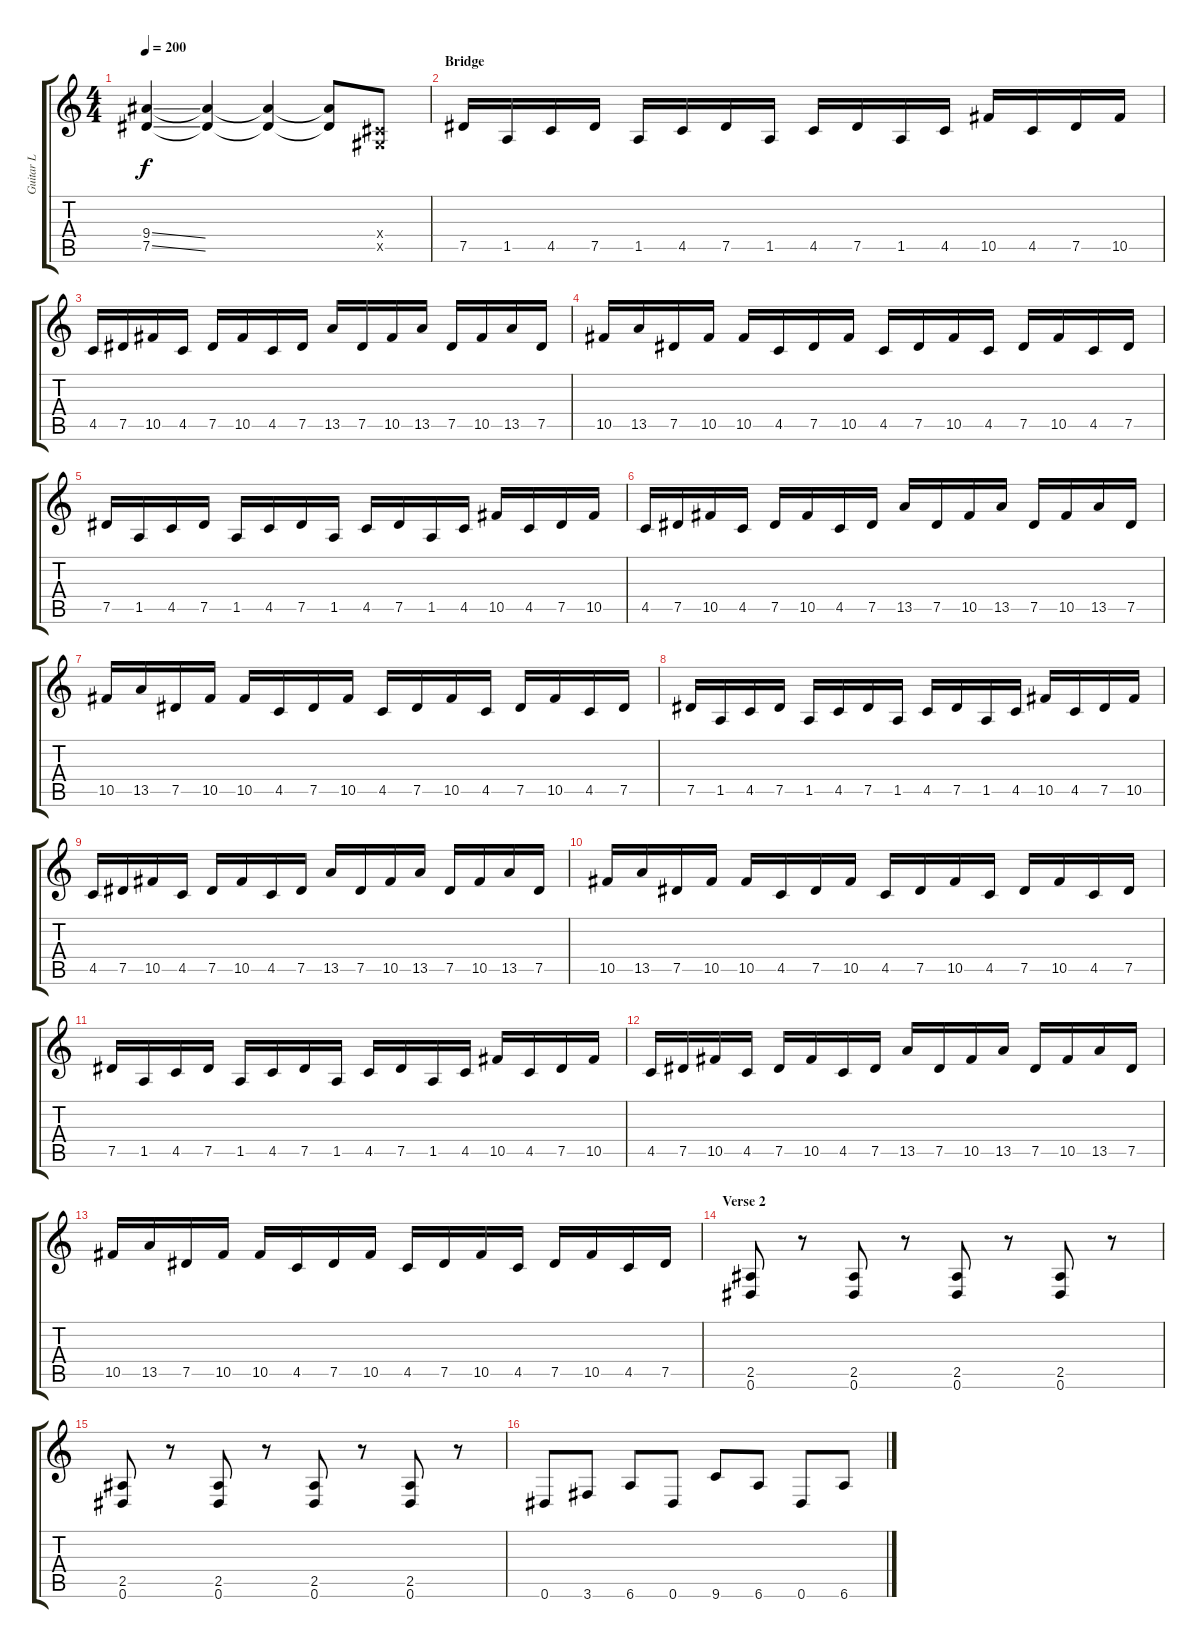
\track ("Guitar L" "Guitar L") {instrument distortionguitar}
\staff {score tabs}
\tuning (Eb4 Bb3 Gb3 Db3 Ab2 Eb2) {hide}
\ts (4 4)
\tempo 200
\clef g2
\ks c
(9.4{ss} 7.5{ss}).4{dy f} (9.4{t} 7.5{t}).4 (9.4{t} 7.5{t}).4 (9.4{t} 7.5{t}).8 (0.4{x} 0.5{x}).8 |
\section ("" "Bridge")
7.5.16 1.5.16 4.5.16 7.5.16 1.5.16 4.5.16 7.5.16 1.5.16 4.5.16 7.5.16 1.5.16 4.5.16 10.5.16 4.5.16 7.5.16 10.5.16 |
4.5.16 7.5.16 10.5.16 4.5.16 7.5.16 10.5.16 4.5.16 7.5.16 13.5.16 7.5.16 10.5.16 13.5.16 7.5.16 10.5.16 13.5.16 7.5.16 |
10.5.16 13.5.16 7.5.16 10.5.16 10.5.16 4.5.16 7.5.16 10.5.16 4.5.16 7.5.16 10.5.16 4.5.16 7.5.16 10.5.16 4.5.16 7.5.16 |
7.5.16 1.5.16 4.5.16 7.5.16 1.5.16 4.5.16 7.5.16 1.5.16 4.5.16 7.5.16 1.5.16 4.5.16 10.5.16 4.5.16 7.5.16 10.5.16 |
4.5.16 7.5.16 10.5.16 4.5.16 7.5.16 10.5.16 4.5.16 7.5.16 13.5.16 7.5.16 10.5.16 13.5.16 7.5.16 10.5.16 13.5.16 7.5.16 |
10.5.16 13.5.16 7.5.16 10.5.16 10.5.16 4.5.16 7.5.16 10.5.16 4.5.16 7.5.16 10.5.16 4.5.16 7.5.16 10.5.16 4.5.16 7.5.16 |
7.5.16 1.5.16 4.5.16 7.5.16 1.5.16 4.5.16 7.5.16 1.5.16 4.5.16 7.5.16 1.5.16 4.5.16 10.5.16 4.5.16 7.5.16 10.5.16 |
4.5.16 7.5.16 10.5.16 4.5.16 7.5.16 10.5.16 4.5.16 7.5.16 13.5.16 7.5.16 10.5.16 13.5.16 7.5.16 10.5.16 13.5.16 7.5.16 |
10.5.16 13.5.16 7.5.16 10.5.16 10.5.16 4.5.16 7.5.16 10.5.16 4.5.16 7.5.16 10.5.16 4.5.16 7.5.16 10.5.16 4.5.16 7.5.16 |
7.5.16 1.5.16 4.5.16 7.5.16 1.5.16 4.5.16 7.5.16 1.5.16 4.5.16 7.5.16 1.5.16 4.5.16 10.5.16 4.5.16 7.5.16 10.5.16 |
4.5.16 7.5.16 10.5.16 4.5.16 7.5.16 10.5.16 4.5.16 7.5.16 13.5.16 7.5.16 10.5.16 13.5.16 7.5.16 10.5.16 13.5.16 7.5.16 |
10.5.16 13.5.16 7.5.16 10.5.16 10.5.16 4.5.16 7.5.16 10.5.16 4.5.16 7.5.16 10.5.16 4.5.16 7.5.16 10.5.16 4.5.16 7.5.16 |
\section ("" "Verse 2")
(2.5 0.6).8 r.8 (2.5 0.6).8 r.8 (2.5 0.6).8 r.8 (2.5 0.6).8 r.8 |
(2.5 0.6).8 r.8 (2.5 0.6).8 r.8 (2.5 0.6).8 r.8 (2.5 0.6).8 r.8 |
0.6.8 3.6.8 6.6.8 0.6.8 9.6.8 6.6.8 0.6.8 6.6.8
